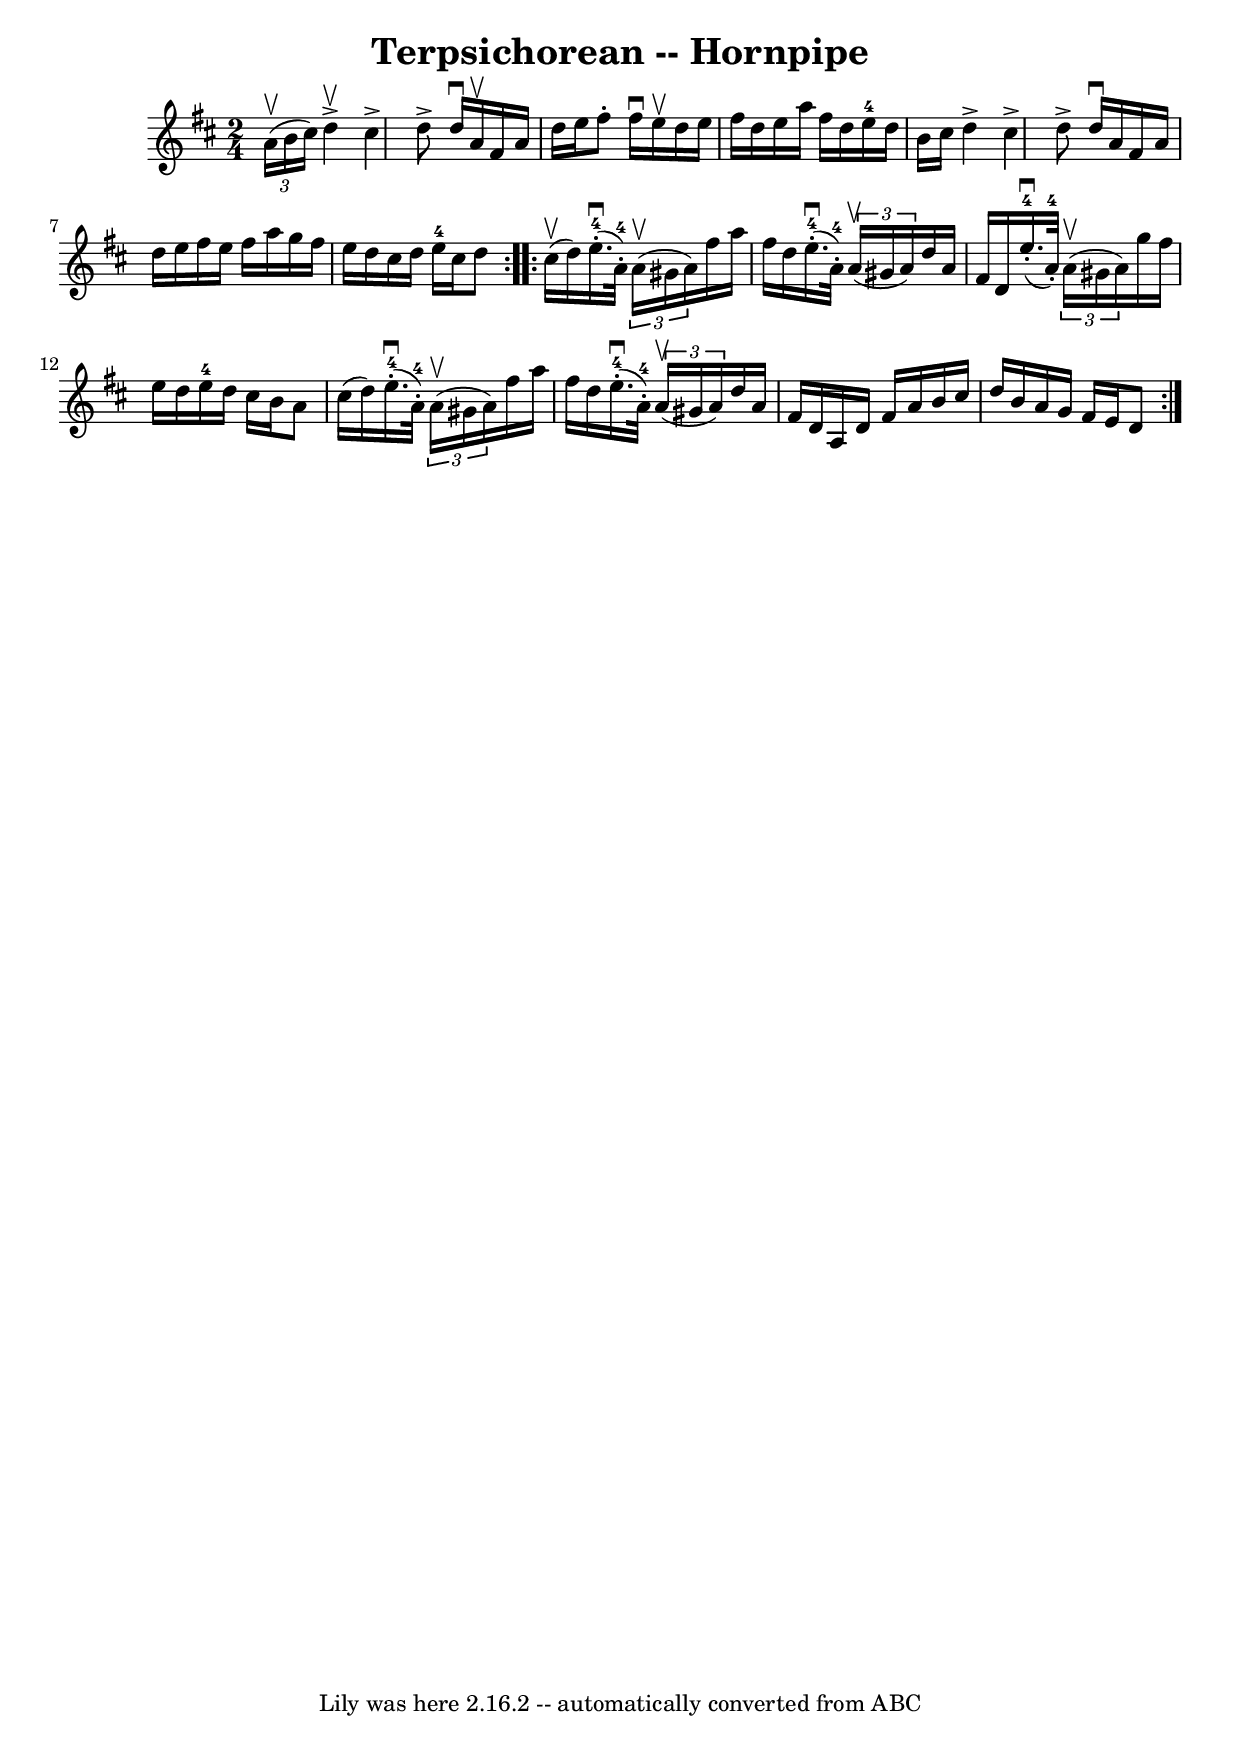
\version "2.16.2"
\include "Mammoth.ily"
\header {
	%% book = "Cole's 1000 Fiddle Tunes"
	crossRefNumber = "1"
	footnotes = ""
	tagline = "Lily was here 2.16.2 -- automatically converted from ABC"
	title = "Terpsichorean -- Hornpipe"
}
voicedefault =  {


\repeat volta 2 {
\time 2/4 
\key d \major   \times 2/3 { a'16 (^\upbow b'16 cis''16) } 
|
 d''4^\upbow^\accent cis''4^\accent |
 d''8^\accent   
d''16^\downbow a'16^\upbow fis'16 a'16 d''16 e''16  |
   
fis''8 -. fis''16^\downbow e''16^\upbow d''16 e''16 fis''16    
d''16  |
 e''16 a''16 fis''16 d''16 e''16-4 d''16    
b'16 cis''16  |
 d''4^\accent cis''4^\accent |
 d''8 
^\accent d''16^\downbow a'16 fis'16 a'16 d''16 e''16  |
 
 fis''16 e''16 fis''16 a''16 g''16 fis''16 e''16 d''16  
|
 cis''16 d''16 e''16-4 cis''16 d''8  }     
\repeat volta 2 { cis''16 (^\upbow d''16) |
 e''16. 
-4(^\downbow-. a'32-4-.)   \times 2/3 { a'16 (^\upbow gis'16    
a'16) } fis''16 a''16 fis''16 d''16  |
 e''16. 
-4(^\downbow-. a'32-4-.)   \times 2/3 { a'16 (^\upbow gis'16    
a'16) } d''16 a'16 fis'16 d'16  |
 e''16. 
-4(^\downbow-. a'32-4-.)   \times 2/3 { a'16 (^\upbow gis'16    
a'16) } g''16 fis''16 e''16 d''16  |
 e''16-4 d''16  
 cis''16 b'16 a'8 cis''16 (d''16) |
 e''16. 
-4(^\downbow-. a'32-4-.)   \times 2/3 { a'16 (^\upbow gis'16    
a'16) } fis''16 a''16 fis''16 d''16  |
 e''16. 
-4(^\downbow-. a'32-4-.)   \times 2/3 { a'16 (^\upbow gis'16    
a'16) } d''16 a'16 fis'16 d'16  |
 a16 d'16    
fis'16 a'16 b'16 cis''16 d''16 b'16  |
 a'16 g'16    
fis'16 e'16 d'8  }   
}

\score{
    <<

	\context Staff="default"
	{
	    \voicedefault 
	}

    >>
	\layout {
	}
	\midi {}
}
